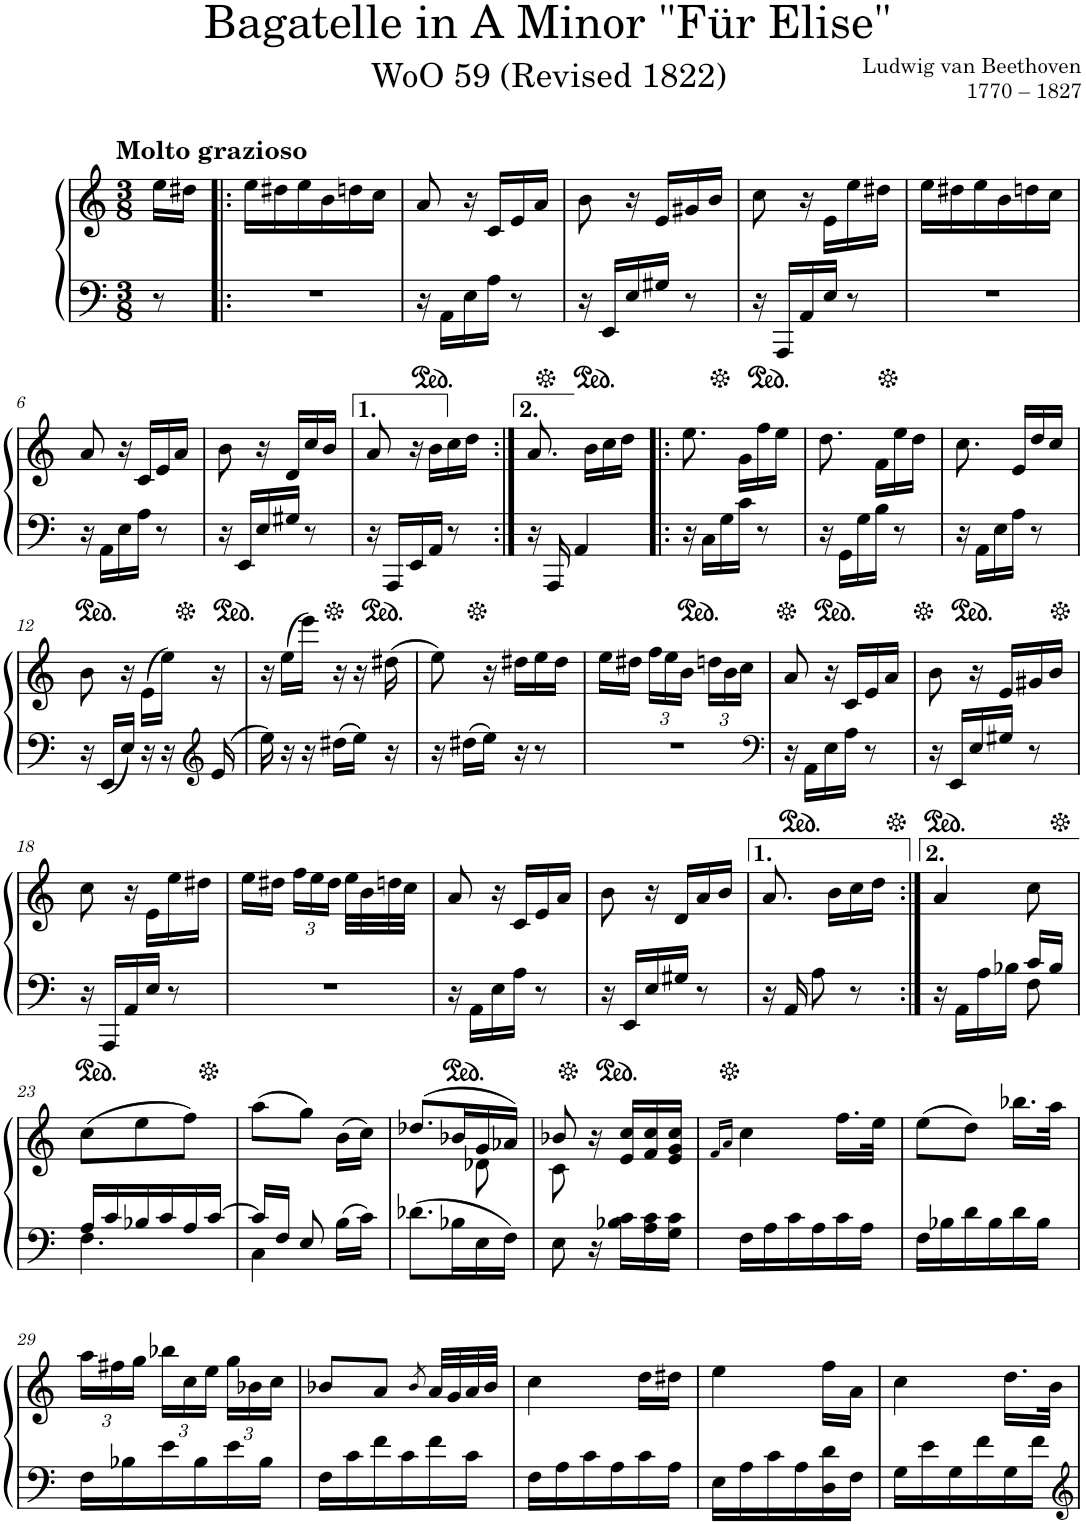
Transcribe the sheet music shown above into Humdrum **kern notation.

**kern	**kern
*part1	*part1
*staff2	*staff1
*I"Piano	*
*I'Pno.	*
*clefF4	*clefG2
*k[]	*k[]
*M3/8	*M3/8
=	=
!	!LO:TX:a:B:t=Molto grazioso
8r	16ee\LL
.	16dd#X\JJ
=1!|:	=1!|:
4.r	16ee\LL
.	16dd#X\
.	16ee\
.	16b\
.	16ddn\
.	16cc\JJ
=2	=2
16r	8a/
16AA\LL	.
16E\	16r
16A\JJ	16c/LL
8r	16e/
.	16a/JJ
=3	=3
16r	8b\
16EE/LL	.
16E/	16r
16G#X/JJ	16e/LL
8r	16g#X/
.	16b/JJ
=4	=4
16r	8cc\
16AAA/LL	.
16AA/	16r
16E/JJ	16e\LL
8r	16ee\
.	16dd#X\JJ
=5	=5
4.r	16ee\LL
.	16dd#X\
.	16ee\
.	16b\
.	16ddn\
.	16cc\JJ
!!LO:LB:g=z
=6	=6
16r	8a/
16AA\LL	.
16E\	16r
16A\JJ	16c/LL
8r	16e/
.	16a/JJ
=7	=7
16r	8b\
16EE/LL	.
16E/	16r
16G#X/JJ	16d/LL
8r	16cc/
.	16b/JJ
=8	=8
16r	8a/
16AAA/LL	.
16EE/	16r
16AA/JJ	16b\LL
8r	16cc\
.	16dd\JJ
=8:|!	=8:|!
*	*^
16r	8ryy	8.a/
16AAA/	.	.
4AA/	16ryy	.
.	16b\LL	16ryy
.	16cc\	8ryy
.	16dd\JJ	.
=9!|:	=9!|:	=9!|:
16r	8.ee\	4.ryy
16C\LL	.	.
16G\	.	.
16c\JJ	16g\LL	.
8r	16ff\	.
.	16ee\JJ	.
*	*v	*v
=10	=10
16r	8.dd\
16GG\LL	.
16G\	.
16B\JJ	16f\LL
8r	16ee\
.	16dd\JJ
=11	=11
16r	8.cc\
16AA\LL	.
16E\	.
16A\JJ	16e/LL
8r	16dd/
.	16cc/JJ
!!LO:LB:g=z
=12	=12
16r	8b\
16EE/LL	.
16E/JJ	16r
16r	(16e\LL
16r	16ee\JJ)
*clefG2	*
16e/	16r
=13	=13
16ee\	16r
16r	(16ee\LL
16r	16eee\JJ)
16dd#X\LL	16r
16ee\JJ	16r
16r	(16dd#X\
=14	=14
16r	8ee\)
16dd#X\LL	.
16ee\JJ	16r
16r	16dd#X\LL
8r	16ee\
.	16dd#\JJ
=15	=15
4.r	16ee\LL
.	16dd#X\JJ
*	*Xbrackettup
.	24ff\LL
.	24ee\
.	24b\JJ
.	24ddn\LL
.	24b\
.	24cc\JJ
=16	=16
*clefF4	*
16r	8a/
16AA\LL	.
16E\	16r
16A\JJ	16c/LL
8r	16e/
.	16a/JJ
=17	=17
16r	8b\
16EE/LL	.
16E/	16r
16G#X/JJ	16e/LL
8r	16g#X/
.	16b/JJ
!!LO:LB:g=z
=18	=18
16r	8cc\
16AAA/LL	.
16AA/	16r
16E/JJ	16e\LL
8r	16ee\
.	16dd#X\JJ
=19	=19
4.r	16ee\LL
.	16dd#X\JJ
.	24ff\LL
.	24ee\
.	24dd#\JJ
.	32ee\LLL
.	32b\
.	32ddn\
.	32cc\JJJ
=20	=20
16r	8a/
16AA\LL	.
16E\	16r
16A\JJ	16c/LL
8r	16e/
.	16a/JJ
=21	=21
16r	8b\
16EE/LL	.
16E/	16r
16G#X/JJ	16d/LL
8r	16a/
.	16b/JJ
=22	=22
16r	8.a/
16AA/	.
8A\	.
.	16b\LL
8r	16cc\
.	16dd\JJ
=22:|!	=22:|!
*^	*
16r	4ryy	4a/
16AA\LL	.	.
16A\	.	.
16B-X\JJ	.	.
16c/LL	8F\	8cc\
16B-/JJ	.	.
!!LO:LB:g=z
=23	=23	=23
16A/LL	4.F\	(8cc\L
16c/	.	.
16B-X/	.	8ee\
16c/	.	.
16A/	.	8ff\J)
[16c/JJ	.	.
=24	=24	=24
16c/LL]	4C\	(8aa\L
16F/JJ	.	.
8E/	.	8gg\J)
16B\LL	8ryy	(16b\LL
16c\JJ	.	16cc\JJ)
*v	*v	*
=25	=25
*	*^
8.d-X\L	(8.dd-X/L	16ryy
.	.	16ryy
.	.	8ryy
16B-X\L	16b-X/L	.
16E\	16g/	8d-X\
16F\JJ	16a-X/JJ)	.
=26	=26	=26
8E\	8b-X/	8c\
16r	16r	8ryy
16B-X\ 16c\LL	16e/ 16cc/LL	.
16A\ 16c\	16f/ 16cc/	8ryy
16G\ 16c\JJ	16e/ 16g/ 16cc/JJ	.
*	*v	*v
=27	=27
.	16qf/LL
.	16qa/JJ
16F\LL	4cc\
16A\	.
16c\	.
16A\	.
16c\	16.ff\LL
16A\JJ	.
.	32ee\JJk
=28	=28
16F\LL	(8ee\L
16B-X\	.
16d\	8dd\J)
16B-\	.
16d\	16.bb-X\LL
16B-\JJ	.
.	32aa\JJk
!!LO:LB:g=z
=29	=29
16F\LL	24aa\LL
.	24ff#X\
16B-X\	.
.	24gg\JJ
16e\	24bb-X\LL
.	24cc\
16B-\	.
.	24ee\JJ
16e\	24gg\LL
.	24b-X\
16B-\JJ	.
.	24cc\JJ
=30	=30
16F\LL	8b-X/L
16c\	.
16f\	8a/J
16c\	.
.	8qb-/
16f\	32a/LLL
.	32g/
16c\JJ	32a/
.	32b-/JJJ
=31	=31
16F\LL	4cc\
16A\	.
16c\	.
16A\	.
16c\	16dd\LL
16A\JJ	16dd#X\JJ
=32	=32
16E\LL	4ee\
16A\	.
16c\	.
16A\	.
16D\ 16d\	16ff\LL
16F\JJ	16a\JJ
=33	=33
16G\LL	4cc\
16e\	.
16G\	.
16f\	.
16G\	16.dd\LL
16f\JJ	.
.	32b\JJk
=	=
*-	*-
